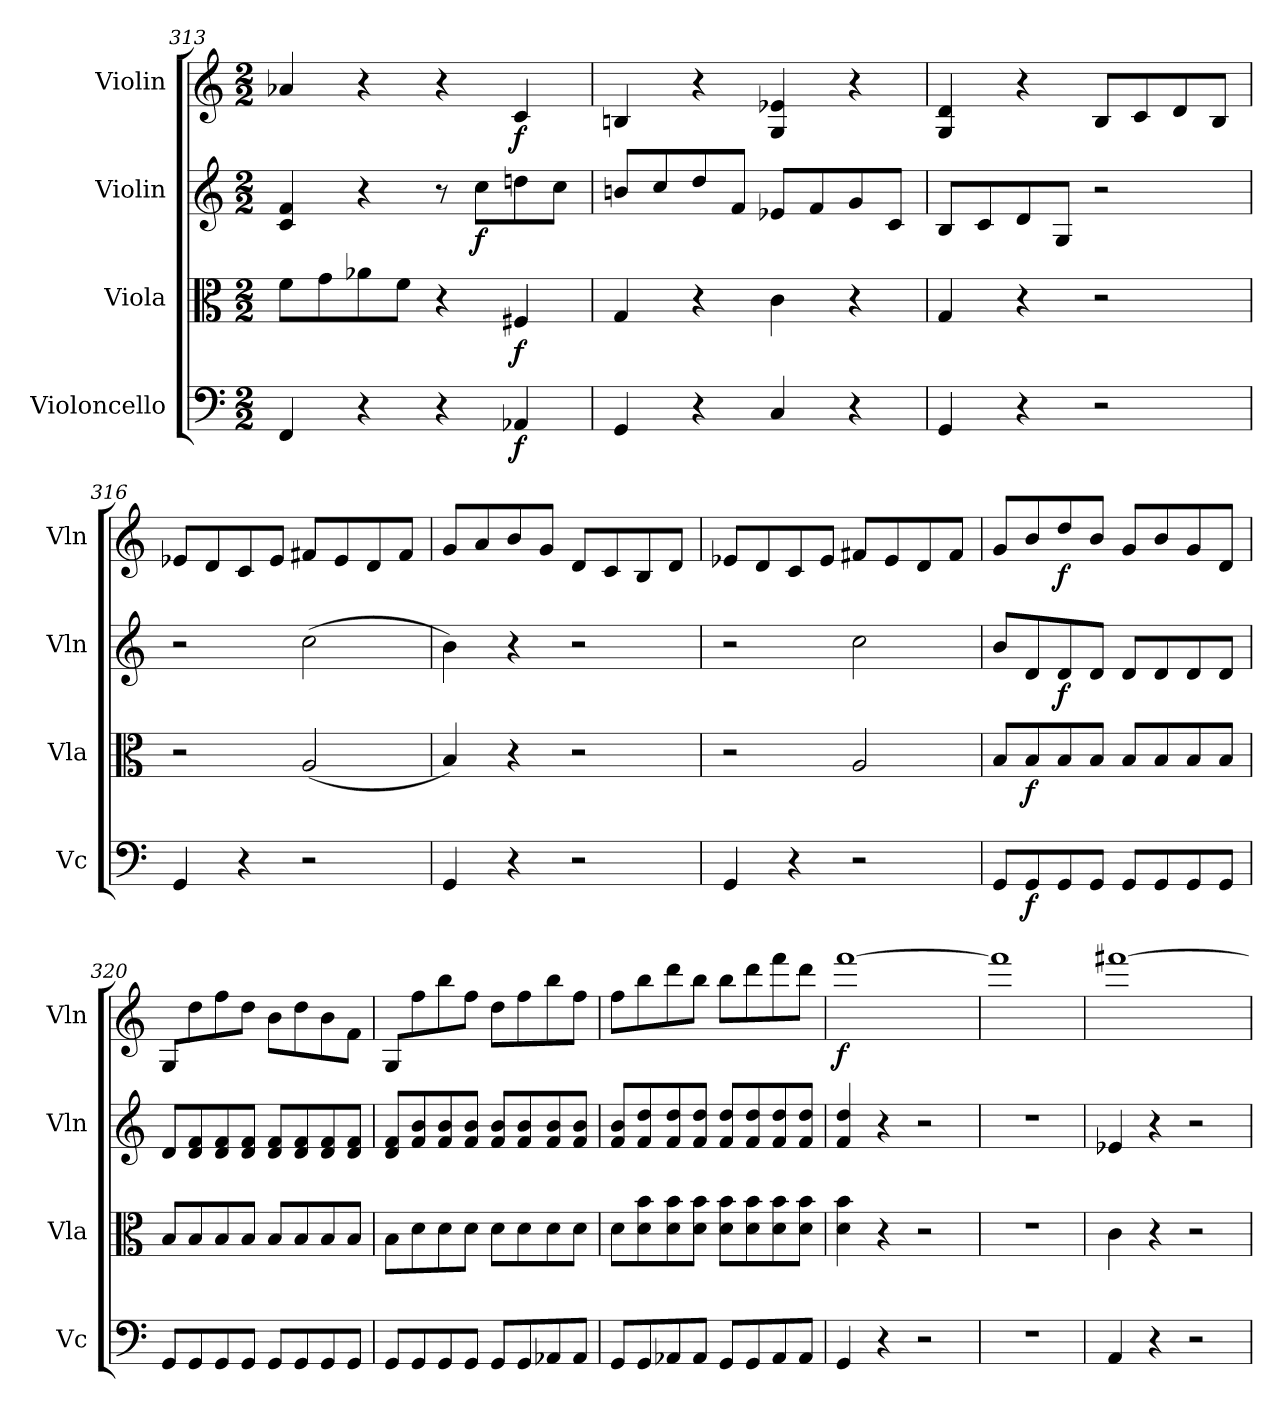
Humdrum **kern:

**kern	**dynam	**kern	**dynam	**kern	**dynam	**kern	**dynam
*part4	*part4	*part3	*part3	*part2	*part2	*part1	*part1
*staff4	*staff4	*staff3	*staff3	*staff2	*staff2	*staff1	*staff1
*I"Violoncello	*	*I"Viola	*	*I"Violin	*	*I"Violin	*
*I'Vc	*	*I'Vla	*	*I'Vln	*	*I'Vln	*
*clefF4	*	*clefC3	*	*clefG2	*	*clefG2	*
*k[]	*	*k[]	*	*k[]	*	*k[]	*
*C:	*	*C:	*	*C:	*	*C:	*
*M2/2	*	*M2/2	*	*M2/2	*	*M2/2	*
=313	=313	=313	=313	=313	=313	=313	=313
4FF/	.	8f\L	.	4c/ 4f/	.	4a-X/	.
.	.	8g\	.	.	.	.	.
4r	.	8a-X\	.	4r	.	4r	.
.	.	8f\J	.	.	.	.	.
4r	.	4r	.	8r	.	4r	.
.	.	.	.	8cc\L	f	.	.
4AA-X/	f	4F#X/	f	8ddn\	.	4c/	f
.	.	.	.	8cc\J	.	.	.
=314	=314	=314	=314	=314	=314	=314	=314
4GG/	.	4G/	.	8bn/L	.	4Bn/	.
.	.	.	.	8cc/	.	.	.
4r	.	4r	.	8dd/	.	4r	.
.	.	.	.	8f/J	.	.	.
4C/	.	4c\	.	8e-X/L	.	4G/ 4e-X/	.
.	.	.	.	8f/	.	.	.
4r	.	4r	.	8g/	.	4r	.
.	.	.	.	8c/J	.	.	.
=315	=315	=315	=315	=315	=315	=315	=315
4GG/	.	4G/	.	8B/L	.	4G/ 4d/	.
.	.	.	.	8c/	.	.	.
4r	.	4r	.	8d/	.	4r	.
.	.	.	.	8G/J	.	.	.
2r	.	2r	.	2r	.	8B/L	.
.	.	.	.	.	.	8c/	.
.	.	.	.	.	.	8d/	.
.	.	.	.	.	.	8B/J	.
=316	=316	=316	=316	=316	=316	=316	=316
4GG/	.	2r	.	2r	.	8e-X/L	.
.	.	.	.	.	.	8d/	.
4r	.	.	.	.	.	8c/	.
.	.	.	.	.	.	8e-/J	.
2r	.	(2A/	.	(2cc\	.	8f#X/L	.
.	.	.	.	.	.	8e-/	.
.	.	.	.	.	.	8d/	.
.	.	.	.	.	.	8f#/J	.
=317	=317	=317	=317	=317	=317	=317	=317
4GG/	.	4B/)	.	4b\)	.	8g/L	.
.	.	.	.	.	.	8a/	.
4r	.	4r	.	4r	.	8b/	.
.	.	.	.	.	.	8g/J	.
2r	.	2r	.	2r	.	8d/L	.
.	.	.	.	.	.	8c/	.
.	.	.	.	.	.	8B/	.
.	.	.	.	.	.	8d/J	.
=318	=318	=318	=318	=318	=318	=318	=318
4GG/	.	2r	.	2r	.	8e-X/L	.
.	.	.	.	.	.	8d/	.
4r	.	.	.	.	.	8c/	.
.	.	.	.	.	.	8e-/J	.
2r	.	2A/	.	2cc\	.	8f#X/L	.
.	.	.	.	.	.	8e-/	.
.	.	.	.	.	.	8d/	.
.	.	.	.	.	.	8f#/J	.
=319	=319	=319	=319	=319	=319	=319	=319
8GG/L	.	8B/L	.	8b/L	.	8g/L	.
8GG/	f	8B/	f	8d/	.	8b/	.
8GG/	.	8B/	.	8d/	f	8dd/	f
8GG/J	.	8B/J	.	8d/J	.	8b/J	.
8GG/L	.	8B/L	.	8d/L	.	8g/L	.
8GG/	.	8B/	.	8d/	.	8b/	.
8GG/	.	8B/	.	8d/	.	8g/	.
8GG/J	.	8B/J	.	8d/J	.	8d/J	.
=320	=320	=320	=320	=320	=320	=320	=320
8GG/L	.	8B/L	.	8d/L	.	8G/L	.
8GG/	.	8B/	.	8d/ 8f/	.	8dd\	.
8GG/	.	8B/	.	8d/ 8f/	.	8ff\	.
8GG/J	.	8B/J	.	8d/ 8f/J	.	8dd\J	.
8GG/L	.	8B/L	.	8d/ 8f/L	.	8b\L	.
8GG/	.	8B/	.	8d/ 8f/	.	8dd\	.
8GG/	.	8B/	.	8d/ 8f/	.	8b\	.
8GG/J	.	8B/J	.	8d/ 8f/J	.	8f\J	.
=321	=321	=321	=321	=321	=321	=321	=321
8GG/L	.	8B\L	.	8d/ 8f/L	.	8G/L	.
8GG/	.	8d\	.	8f/ 8b/	.	8ff\	.
8GG/	.	8d\	.	8f/ 8b/	.	8bb\	.
8GG/J	.	8d\J	.	8f/ 8b/J	.	8ff\J	.
8GG/L	.	8d\L	.	8f/ 8b/L	.	8dd\L	.
8GG/	.	8d\	.	8f/ 8b/	.	8ff\	.
8AA-X/	.	8d\	.	8f/ 8b/	.	8bb\	.
8AA-/J	.	8d\J	.	8f/ 8b/J	.	8ff\J	.
=322	=322	=322	=322	=322	=322	=322	=322
8GG/L	.	8d\L	.	8f/ 8b/L	.	8ff\L	.
8GG/	.	8d\ 8b\	.	8f/ 8dd/	.	8bb\	.
8AA-X/	.	8d\ 8b\	.	8f/ 8dd/	.	8ddd\	.
8AA-/J	.	8d\ 8b\J	.	8f/ 8dd/J	.	8bb\J	.
8GG/L	.	8d\ 8b\L	.	8f/ 8dd/L	.	8bb\L	.
8GG/	.	8d\ 8b\	.	8f/ 8dd/	.	8ddd\	.
8AA-/	.	8d\ 8b\	.	8f/ 8dd/	.	8fff\	.
8AA-/J	.	8d\ 8b\J	.	8f/ 8dd/J	.	8ddd\J	.
=323	=323	=323	=323	=323	=323	=323	=323
4GG/	.	4d\ 4b\	.	4f/ 4dd/	.	[1fff	f
4r	.	4r	.	4r	.	.	.
2r	.	2r	.	2r	.	.	.
=324	=324	=324	=324	=324	=324	=324	=324
1r	.	1r	.	1r	.	1fff]	.
=325	=325	=325	=325	=325	=325	=325	=325
4AA/	.	4c\	.	4e-X/	.	[1fff#X	.
4r	.	4r	.	4r	.	.	.
2r	.	2r	.	2r	.	.	.
=	=	=	=	=	=	=	=
*-	*-	*-	*-	*-	*-	*-	*-
